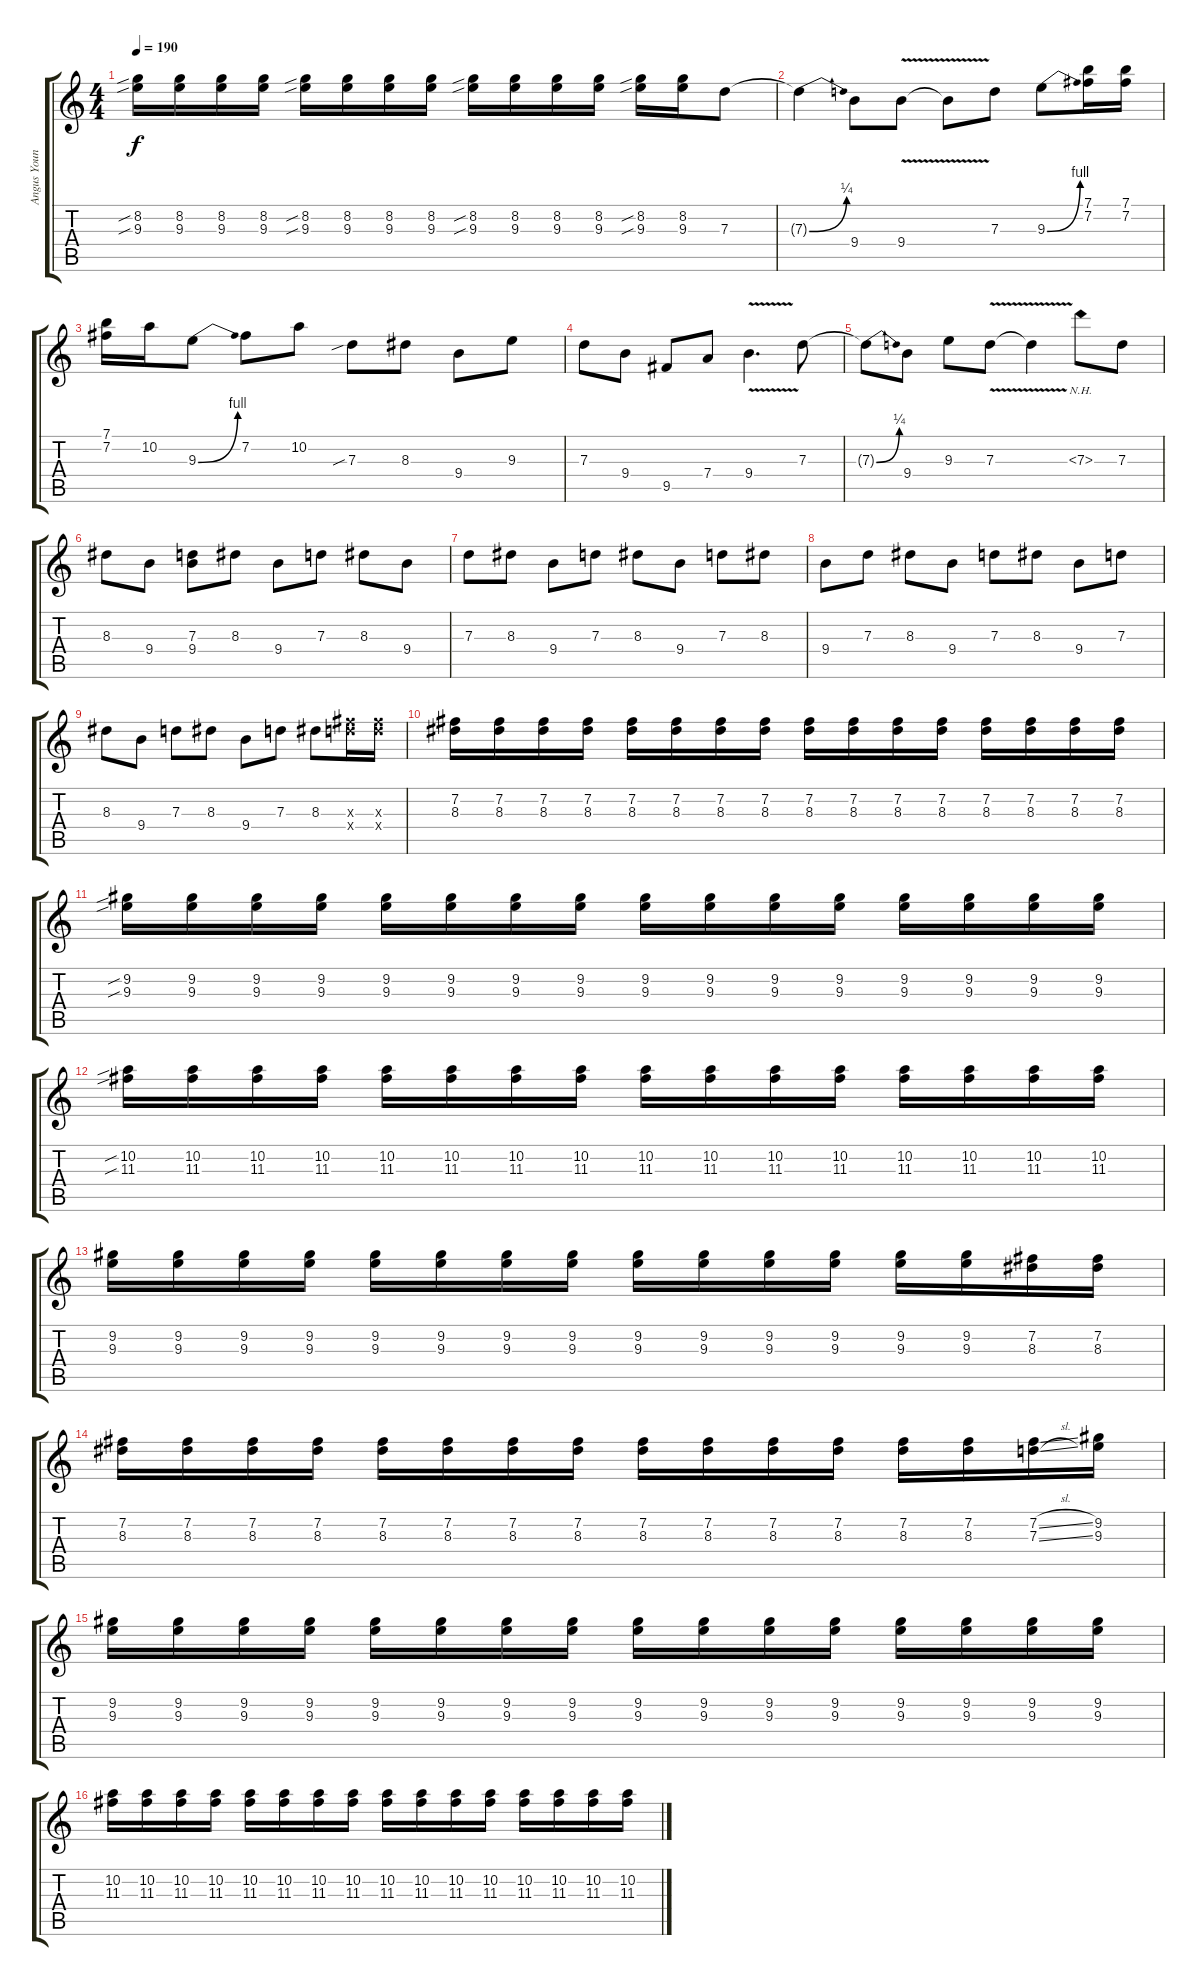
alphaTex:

\track ("Angus Young (Lead Guitar)" "Angus Youn") {instrument overdrivenguitar}
\staff {score tabs}
\tuning (E4 B3 G3 D3 A2 E2) {hide}
\ts (4 4)
\tempo 190
\clef g2
\ks c
(8.2{sib} 9.3{sib}).16{dy f} (8.2 9.3).16 (8.2 9.3).16 (8.2 9.3).16 (8.2{sib} 9.3{sib}).16 (8.2 9.3).16 (8.2 9.3).16 (8.2 9.3).16 (8.2{sib} 9.3{sib}).16 (8.2 9.3).16 (8.2 9.3).16 (8.2 9.3).16 (8.2{sib} 9.3{sib}).16 (8.2 9.3).16 7.3.8 |
7.3{be (bend 0 0 60 1) t}.4 9.4.8 9.4{v}.8 9.4{t}.8 7.3.8 9.3{be (bend 0 0 60 4)}.8 (7.1 7.2).16 (7.1 7.2).16 |
(7.1 7.2).16 10.2.16 9.3{be (bend 0 0 60 4)}.8 7.2.8 10.2.8 7.3{sib}.8 8.3.8 9.4.8 9.3.8 |
7.3.8 9.4.8 9.5.8 7.4.8 9.4{v}.4{d} 7.3.8 |
7.3{be (bend 0 0 60 1) t}.8 9.4.8 9.3.8 7.3{v}.8 7.3{t}.4 7.3{nh}.8 7.3.8 |
8.3.8 9.4.8 (7.3 9.4).8 8.3.8 9.4.8 7.3.8 8.3.8 9.4.8 |
7.3.8 8.3.8 9.4.8 7.3.8 8.3.8 9.4.8 7.3.8 8.3.8 |
9.4.8 7.3.8 8.3.8 9.4.8 7.3.8 8.3.8 9.4.8 7.3.8 |
8.3.8 9.4.8 7.3.8 8.3.8 9.4.8 7.3.8 8.3.8 (11.3{x} 12.4{x}).16 (11.3{x} 12.4{x}).16 |
(7.2 8.3).16 (7.2 8.3).16 (7.2 8.3).16 (7.2 8.3).16 (7.2 8.3).16 (7.2 8.3).16 (7.2 8.3).16 (7.2 8.3).16 (7.2 8.3).16 (7.2 8.3).16 (7.2 8.3).16 (7.2 8.3).16 (7.2 8.3).16 (7.2 8.3).16 (7.2 8.3).16 (7.2 8.3).16 |
(9.2{sib} 9.3{sib}).16 (9.2 9.3).16 (9.2 9.3).16 (9.2 9.3).16 (9.2 9.3).16 (9.2 9.3).16 (9.2 9.3).16 (9.2 9.3).16 (9.2 9.3).16 (9.2 9.3).16 (9.2 9.3).16 (9.2 9.3).16 (9.2 9.3).16 (9.2 9.3).16 (9.2 9.3).16 (9.2 9.3).16 |
(10.2{sib} 11.3{sib}).16 (10.2 11.3).16 (10.2 11.3).16 (10.2 11.3).16 (10.2 11.3).16 (10.2 11.3).16 (10.2 11.3).16 (10.2 11.3).16 (10.2 11.3).16 (10.2 11.3).16 (10.2 11.3).16 (10.2 11.3).16 (10.2 11.3).16 (10.2 11.3).16 (10.2 11.3).16 (10.2 11.3).16 |
(9.2 9.3).16 (9.2 9.3).16 (9.2 9.3).16 (9.2 9.3).16 (9.2 9.3).16 (9.2 9.3).16 (9.2 9.3).16 (9.2 9.3).16 (9.2 9.3).16 (9.2 9.3).16 (9.2 9.3).16 (9.2 9.3).16 (9.2 9.3).16 (9.2 9.3).16 (7.2 8.3).16 (7.2 8.3).16 |
(7.2 8.3).16 (7.2 8.3).16 (7.2 8.3).16 (7.2 8.3).16 (7.2 8.3).16 (7.2 8.3).16 (7.2 8.3).16 (7.2 8.3).16 (7.2 8.3).16 (7.2 8.3).16 (7.2 8.3).16 (7.2 8.3).16 (7.2 8.3).16 (7.2 8.3).16 (7.2{sl} 7.3{sl}).16 (9.2 9.3).16 |
(9.2 9.3).16 (9.2 9.3).16 (9.2 9.3).16 (9.2 9.3).16 (9.2 9.3).16 (9.2 9.3).16 (9.2 9.3).16 (9.2 9.3).16 (9.2 9.3).16 (9.2 9.3).16 (9.2 9.3).16 (9.2 9.3).16 (9.2 9.3).16 (9.2 9.3).16 (9.2 9.3).16 (9.2 9.3).16 |
(10.2 11.3).16 (10.2 11.3).16 (10.2 11.3).16 (10.2 11.3).16 (10.2 11.3).16 (10.2 11.3).16 (10.2 11.3).16 (10.2 11.3).16 (10.2 11.3).16 (10.2 11.3).16 (10.2 11.3).16 (10.2 11.3).16 (10.2 11.3).16 (10.2 11.3).16 (10.2 11.3).16 (10.2 11.3).16
